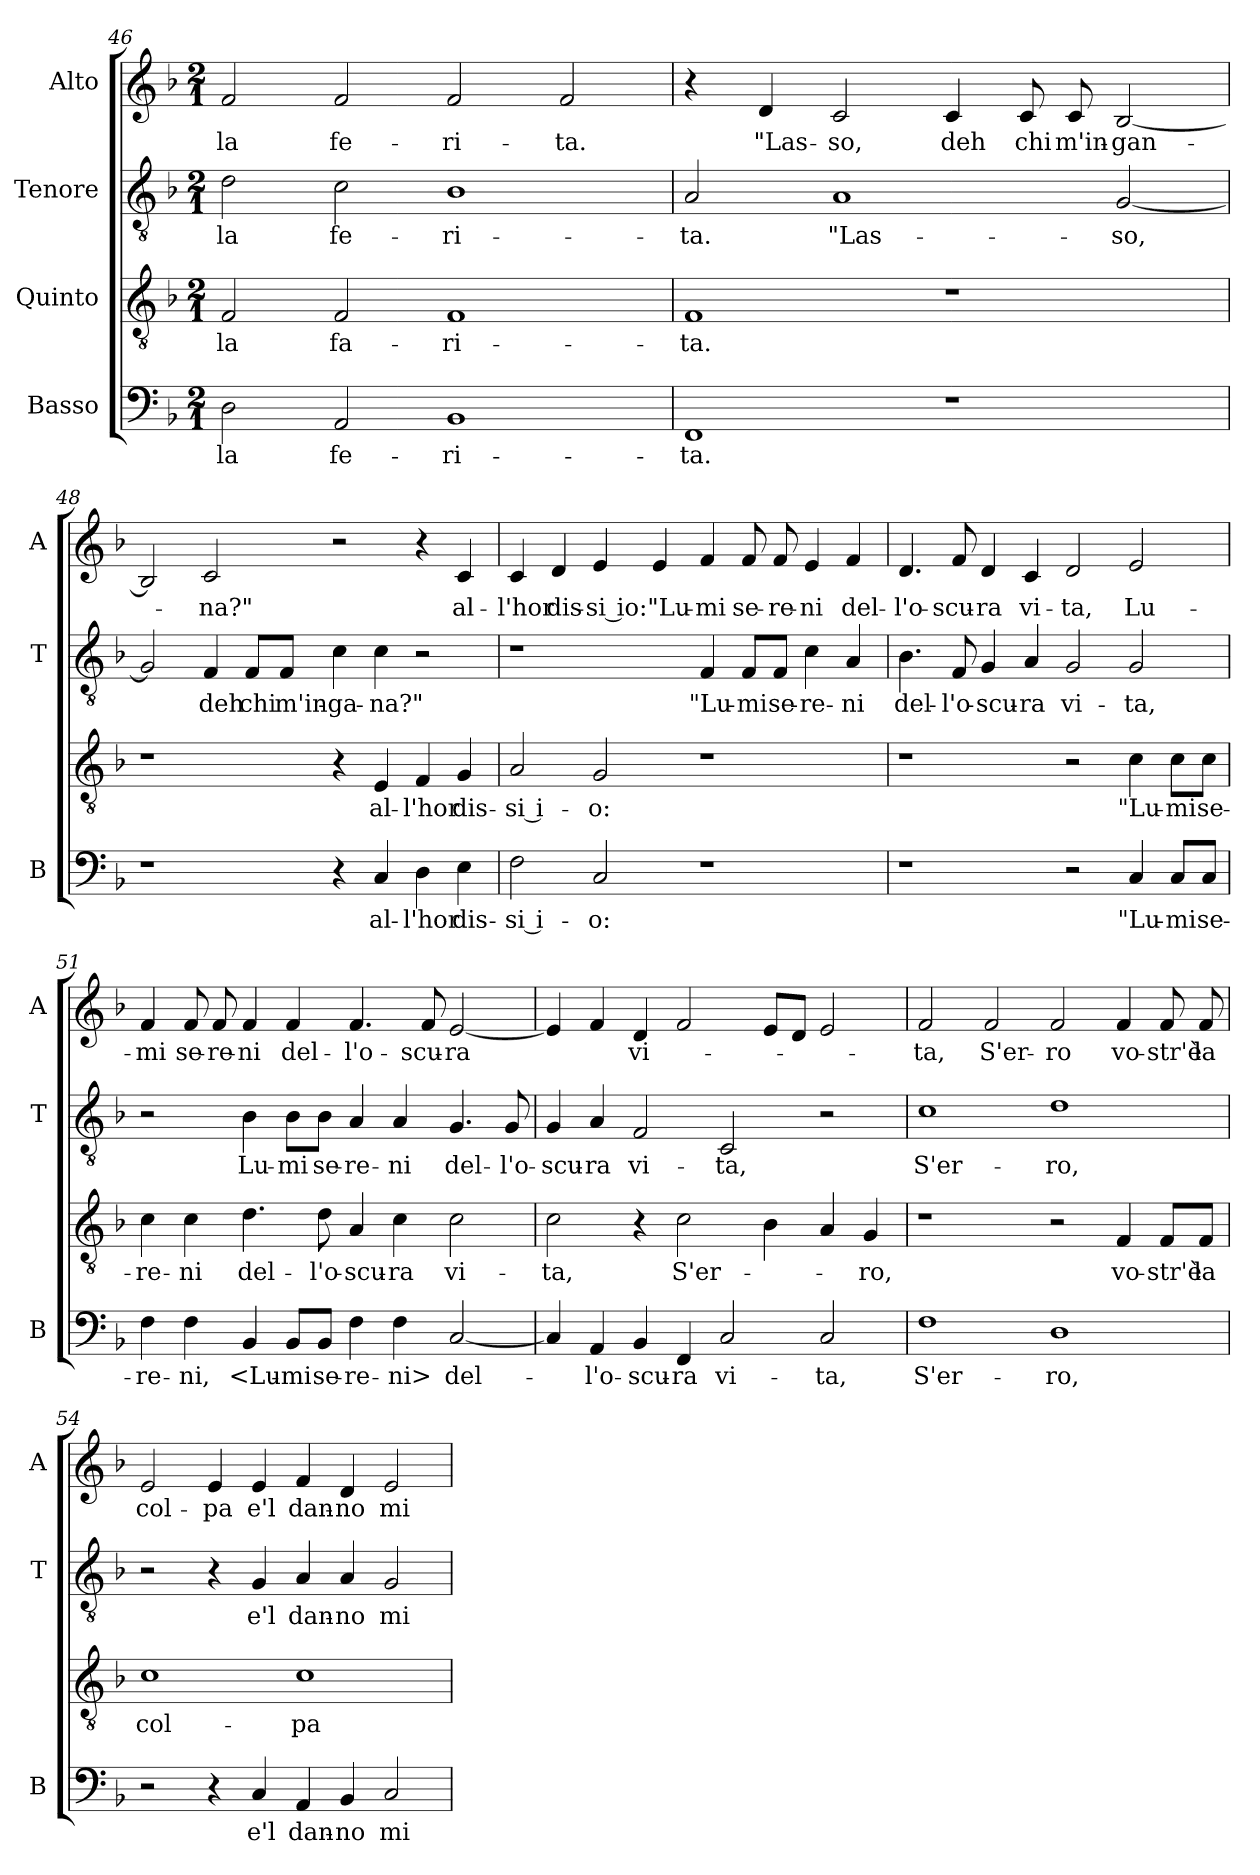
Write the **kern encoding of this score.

**kern	**text	**kern	**text	**kern	**text	**kern	**text
*part4	*part4	*part3	*part3	*part2	*part2	*part1	*part1
*staff4	*staff4	*staff3	*staff3	*staff2	*staff2	*staff1	*staff1
*I"Basso	*	*I"Quinto	*	*I"Tenore	*	*I"Alto	*
*I'B	*	*	*	*I'T	*	*I'A	*
*clefF4	*	*clefGv2	*	*clefGv2	*	*clefG2	*
*k[b-]	*	*k[b-]	*	*k[b-]	*	*k[b-]	*
*M2/1	*	*M2/1	*	*M2/1	*	*M2/1	*
=46	=46	=46	=46	=46	=46	=46	=46
2D	la	2F	la	2d	la	2f	la
2AA	fe-	2F	fa-	2c	fe-	2f	fe-
1BB-	-ri-	1F	-ri-	1B-	-ri-	2f	-ri-
.	.	.	.	.	.	2f	-ta.
=47	=47	=47	=47	=47	=47	=47	=47
1FF	-ta.	1F	-ta.	2A	-ta.	4r	.
.	.	.	.	.	.	4d	"Las-
.	.	.	.	1A	"Las-	2c	-so,
1r	.	1r	.	.	.	4c	deh
.	.	.	.	.	.	8c	chi
.	.	.	.	.	.	8c	m'in-
.	.	.	.	[2G	-so,	[2B-	-gan-
=48	=48	=48	=48	=48	=48	=48	=48
1r	.	1r	.	2G]	.	2B-]	.
.	.	.	.	4F	deh	2c	-na?"
.	.	.	.	8F/L	chi	.	.
.	.	.	.	8F/J	m'in-	.	.
4r	.	4r	.	4c	-ga-	2r	.
4C	al-	4E	al-	4c	-na?"	.	.
4D	-l'hor	4F	-l'hor	2r	.	4r	.
4E	dis-	4G	dis-	.	.	4c	al-
=49	=49	=49	=49	=49	=49	=49	=49
2F	-si i-	2A	-si i-	1r	.	4c	-l'hor
.	.	.	.	.	.	4d	dis-
2C	-o:	2G	-o:	.	.	4e	-si io:
.	.	.	.	.	.	4e	"Lu-
1r	.	1r	.	4F	"Lu-	4f	-mi
.	.	.	.	8F/L	-mi	8f	se-
.	.	.	.	8F/J	se-	8f	-re-
.	.	.	.	4c	-re-	4e	-ni
.	.	.	.	4A	-ni	4f	del-
=50	=50	=50	=50	=50	=50	=50	=50
1r	.	1r	.	4.B-	del-	4.d	-l'o-
.	.	.	.	8F	-l'o-	8f	-scu-
.	.	.	.	4G	-scu-	4d	-ra
.	.	.	.	4A	-ra	4c	vi-
2r	.	2r	.	2G	vi-	2d	-ta,
4C	"Lu-	4c	"Lu-	2G	-ta,	2e	Lu-
8C/L	-mi	8c\L	-mi	.	.	.	.
8C/J	se-	8c\J	se-	.	.	.	.
=51	=51	=51	=51	=51	=51	=51	=51
4F	-re-	4c	-re-	2r	.	4f	-mi
4F	-ni,	4c	-ni	.	.	8f	se-
.	.	.	.	.	.	8f	-re-
4BB-	<Lu-	4.d	del-	4B-	Lu-	4f	-ni
8BB-/L	-mi	.	.	8B-\L	-mi	4f	del-
8BB-/J	se-	8d	-l'o-	8B-\J	se-	.	.
4F	-re-	4A	-scu-	4A	-re-	4.f	-l'o-
4F	-ni>	4c	-ra	4A	-ni	.	.
.	.	.	.	.	.	8f	-scu-
[2C	del-	2c	vi-	4.G	del-	[2e	-ra
.	.	.	.	8G	-l'o-	.	.
=52	=52	=52	=52	=52	=52	=52	=52
4C]	.	2c	-ta,	4G	-scu-	4e]	.
4AA	-l'o-	.	.	4A	-ra	4f	.
4BB-	-scu-	4r	.	2F	vi-	4d	vi-
4FF	-ra	2c	S'er-	.	.	2f	.
2C	vi-	.	.	2C	-ta,	.	.
.	.	4B-	.	.	.	8eL	.
.	.	.	.	.	.	8dJ	.
2C	-ta,	4A	.	2r	.	2e	.
.	.	4G	-ro,	.	.	.	.
=53	=53	=53	=53	=53	=53	=53	=53
1F	S'er-	1r	.	1c	S'er-	2f	-ta,
.	.	.	.	.	.	2f	S'er-
1D	-ro,	2r	.	1d	-ro,	2f	-ro
.	.	4F	vo-	.	.	4f	vo-
.	.	8F/L	-str'è	.	.	8f	-str'è
.	.	8F/J	la	.	.	8f	la
=54	=54	=54	=54	=54	=54	=54	=54
2r	.	1c	col-	2r	.	2e	col-
4r	.	.	.	4r	.	4e	-pa
4C	e'l	.	.	4G	e'l	4e	e'l
4AA	dan-	1c	-pa	4A	dan-	4f	dan-
4BB-	-no	.	.	4A	-no	4d	-no
2C	mi-	.	.	2G	mi-	2e	mi-
=	=	=	=	=	=	=	=
*-	*-	*-	*-	*-	*-	*-	*-
